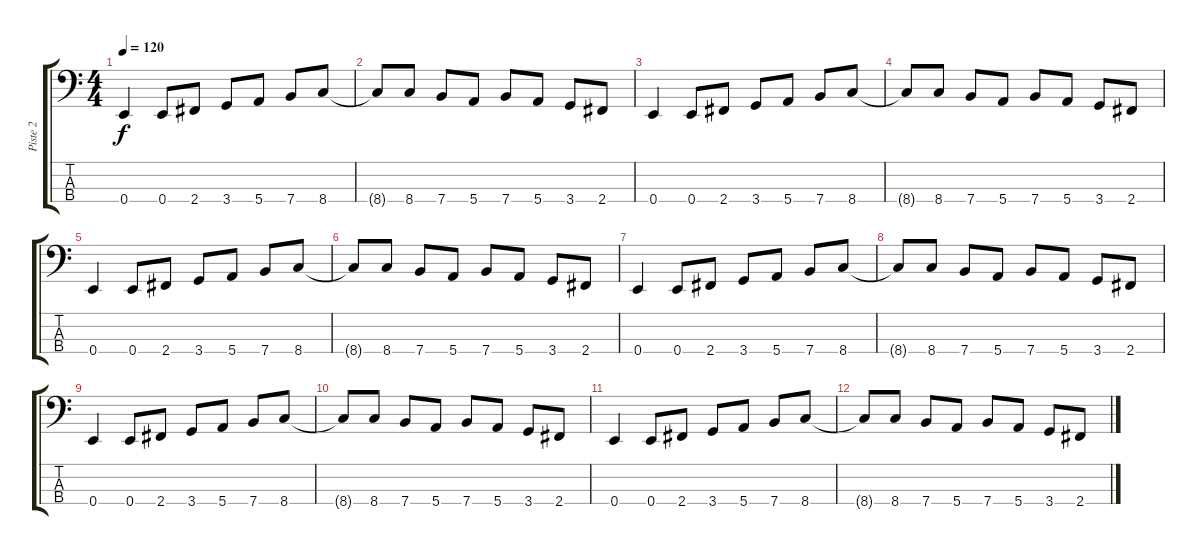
\track ("Piste 2" "Piste 2") {instrument electricbassfinger}
\staff {score tabs}
\tuning (G2 D2 A1 E1) {hide}
\ts (4 4)
\tempo 120
\clef f4
\ks c
0.4.4{dy f} 0.4.8 2.4.8 3.4.8 5.4.8 7.4.8 8.4.8 |
8.4{t}.8 8.4.8 7.4.8 5.4.8 7.4.8 5.4.8 3.4.8 2.4.8 |
0.4.4 0.4.8 2.4.8 3.4.8 5.4.8 7.4.8 8.4.8 |
8.4{t}.8 8.4.8 7.4.8 5.4.8 7.4.8 5.4.8 3.4.8 2.4.8 |
0.4.4 0.4.8 2.4.8 3.4.8 5.4.8 7.4.8 8.4.8 |
8.4{t}.8 8.4.8 7.4.8 5.4.8 7.4.8 5.4.8 3.4.8 2.4.8 |
0.4.4 0.4.8 2.4.8 3.4.8 5.4.8 7.4.8 8.4.8 |
8.4{t}.8 8.4.8 7.4.8 5.4.8 7.4.8 5.4.8 3.4.8 2.4.8 |
0.4.4 0.4.8 2.4.8 3.4.8 5.4.8 7.4.8 8.4.8 |
8.4{t}.8 8.4.8 7.4.8 5.4.8 7.4.8 5.4.8 3.4.8 2.4.8 |
0.4.4 0.4.8 2.4.8 3.4.8 5.4.8 7.4.8 8.4.8 |
8.4{t}.8 8.4.8 7.4.8 5.4.8 7.4.8 5.4.8 3.4.8 2.4.8
